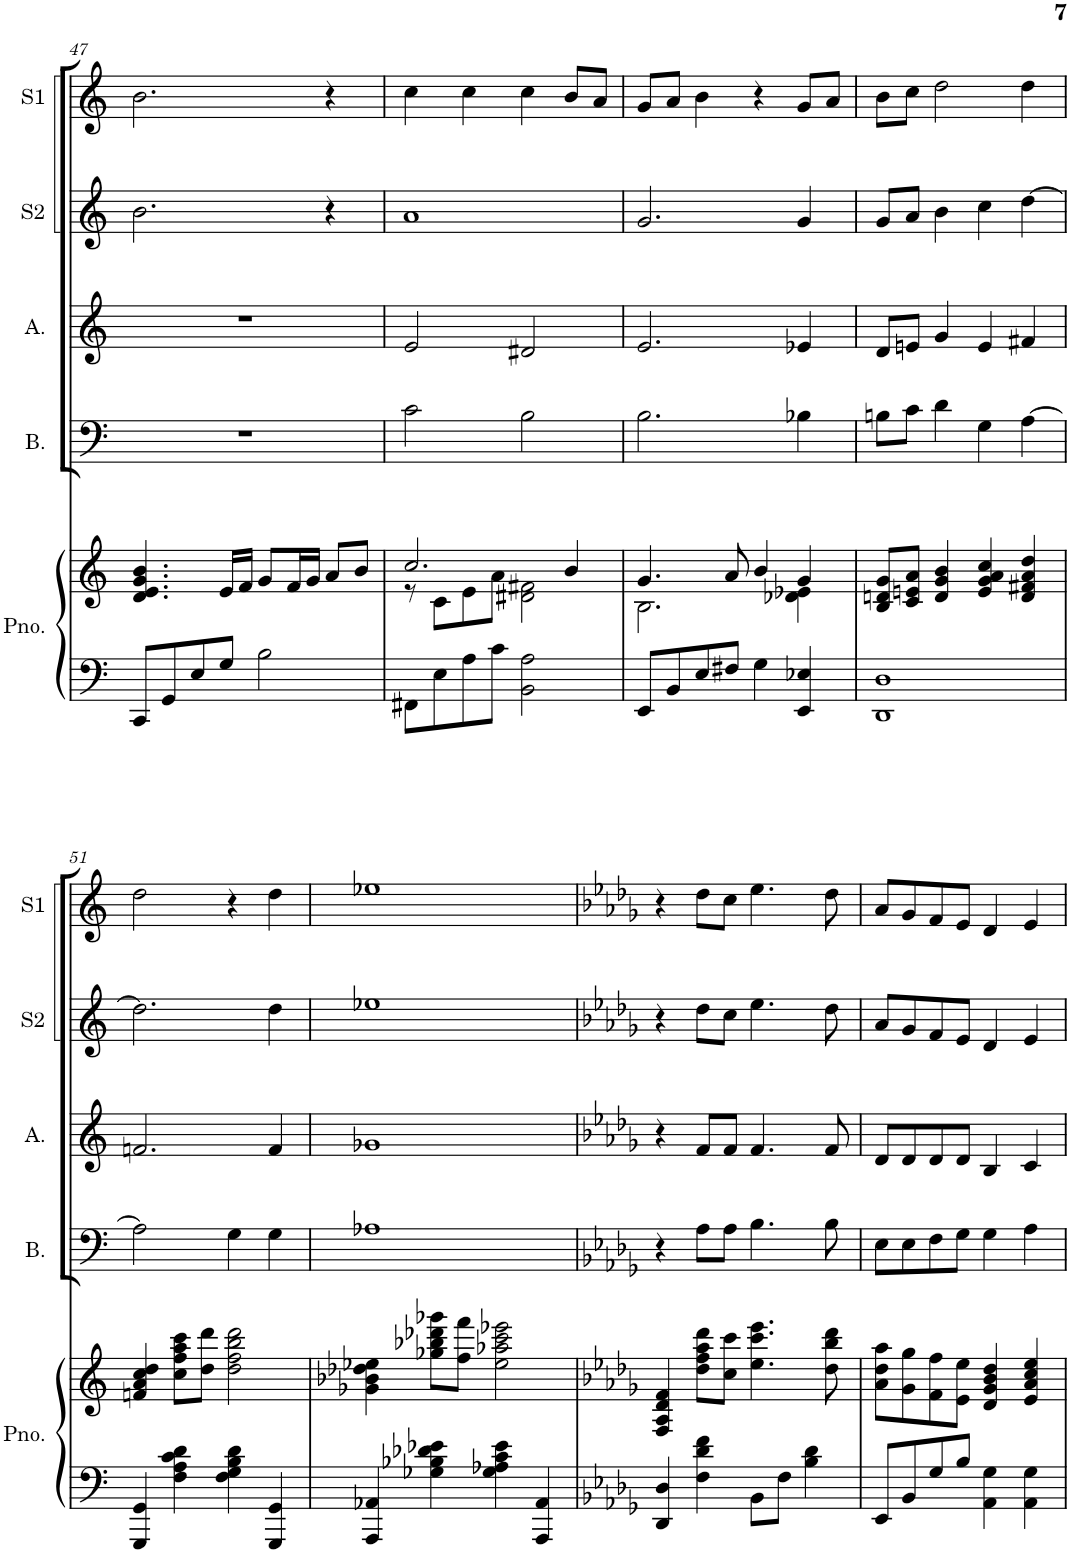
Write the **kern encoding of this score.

**kern	**kern	**kern	**kern	**kern	**kern
*part5	*part5	*part4	*part3	*part2	*part1
*staff6	*staff5	*staff4	*staff3	*staff2	*staff1
*I"Piano	*	*I"Bass	*I"Alto	*I"Soprano 2	*I"Soprano 1
*I'Pno.	*	*I'B.	*I'A.	*I'S2	*I'S1
!!LO:PB:g=z
*clefF4	*clefG2	*clefF4	*clefG2	*clefG2	*clefG2
*k[]	*k[]	*k[]	*k[]	*k[]	*k[]
*M4/4	*M4/4	*M4/4	*M4/4	*M4/4	*M4/4
=47	=47	=47	=47	=47	=47
8CC/L	4.d/ 4.e/ 4.g/ 4.b/	1r	1r	2.b\	2.b\
8GG/	.	.	.	.	.
8E/	.	.	.	.	.
8G/J	16e/LL	.	.	.	.
.	16f/JJ	.	.	.	.
2B\	8g/L	.	.	.	.
.	16f/L	.	.	.	.
.	16g/JJ	.	.	.	.
.	8a/L	.	.	4r	4r
.	8b/J	.	.	.	.
=48	=48	=48	=48	=48	=48
*	*^	*	*	*	*
8FF#X\L	2.cc/	8r	2c\	2e/	1a	4cc\
8E\	.	8c\L	.	.	.	.
8A\	.	8e\	.	.	.	4cc\
8c\J	.	8a\J	.	.	.	.
2BB\ 2A\	.	2d#X\ 2f#X\	2B\	2d#X/	.	4cc\
.	4b/	.	.	.	.	8b/L
.	.	.	.	.	.	8a/J
=49	=49	=49	=49	=49	=49	=49
8EE/L	4.g/	2.B\	2.B\	2.e/	2.g/	8g/L
8BB/	.	.	.	.	.	8a/J
8E/	.	.	.	.	.	4b\
8F#X/J	8a/	.	.	.	.	.
4G\	4b/	.	.	.	.	4r
4EE/ 4E-X/	4g/	4d-X\ 4e-X\	4B-X\	4e-X/	4g/	8g/L
.	.	.	.	.	.	8a/J
*	*v	*v	*	*	*	*
=50	=50	=50	=50	=50	=50
1DD 1D	8B/ 8dn/ 8g/L	8Bn\L	8d/L	8g/L	8b\L
.	8c/ 8en/ 8a/J	8c\J	8en/J	8a/J	8cc\J
.	4d/ 4g/ 4b/	4d\	4g/	4b\	2dd\
.	4e/ 4g/ 4a/ 4cc/	4G\	4e/	4cc\	.
.	4d/ 4f#X/ 4a/ 4dd/	[4A\	4f#X/	[4dd\	4dd\
!!LO:LB:g=z
=51	=51	=51	=51	=51	=51
4GGG/ 4GG/	4fn/ 4a/ 4cc/ 4dd/	2A\]	2.fn/	2.dd\]	2dd\
4F\ 4A\ 4c\ 4d\	8cc\ 8ff\ 8aa\ 8ccc\L	.	.	.	.
.	8dd\ 8ddd\J	.	.	.	.
4F\ 4G\ 4B\ 4d\	2dd\ 2ff\ 2bb\ 2ddd\	4G\	.	.	4r
4GGG/ 4GG/	.	4G\	4f/	4dd\	4dd\
=52	=52	=52	=52	=52	=52
4AAA/ 4AA-X/	4g-X\ 4b-X\ 4dd-X\ 4ee-X\	1A-X	1g-X	1ee-X	1ee-X
4G-X\ 4B-X\ 4d-X\ 4e-X\	8gg-X\ 8bb-X\ 8ddd-X\ 8ggg-X\L	.	.	.	.
.	8ff\ 8fff\J	.	.	.	.
4G-\ 4A-X\ 4c\ 4e-\	2ee-\ 2aa-X\ 2ccc\ 2eee-X\	.	.	.	.
4AAA/ 4AA-/	.	.	.	.	.
=53	=53	=53	=53	=53	=53
*k[b-e-a-d-g-]	*k[b-e-a-d-g-]	*k[b-e-a-d-g-]	*k[b-e-a-d-g-]	*k[b-e-a-d-g-]	*k[b-e-a-d-g-]
4DD-/ 4D-/	4F/ 4A-/ 4d-/ 4f/	4r	4r	4r	4r
4F\ 4d-\ 4f\	8dd-\ 8ff\ 8aa-\ 8ddd-\L	8A-\L	8f/L	8dd-\L	8dd-\L
.	8cc\ 8ccc\J	8A-\J	8f/J	8cc\J	8cc\J
8BB-\L	4.ee-\ 4.ccc\ 4.eee-\	4.B-\	4.f/	4.ee-\	4.ee-\
8F\J	.	.	.	.	.
4B-\ 4d-\	.	.	.	.	.
.	8dd-\ 8bb-\ 8ddd-\	8B-\	8f/	8dd-\	8dd-\
=54	=54	=54	=54	=54	=54
8EE-/L	8a-\ 8dd-\ 8aa-\L	8E-\L	8d-/L	8a-/L	8a-/L
8BB-/	8g-\ 8gg-\	8E-\	8d-/	8g-/	8g-/
8G-/	8f\ 8ff\	8F\	8d-/	8f/	8f/
8B-/J	8e-\ 8ee-\J	8G-\J	8d-/J	8e-/J	8e-/J
4AA-\ 4G-\	4d-/ 4g-/ 4b-/ 4dd-/	4G-\	4B-/	4d-/	4d-/
4AA-\ 4G-\	4e-/ 4a-/ 4cc/ 4ee-/	4A-\	4c/	4e-/	4e-/
=	=	=	=	=	=
*-	*-	*-	*-	*-	*-
